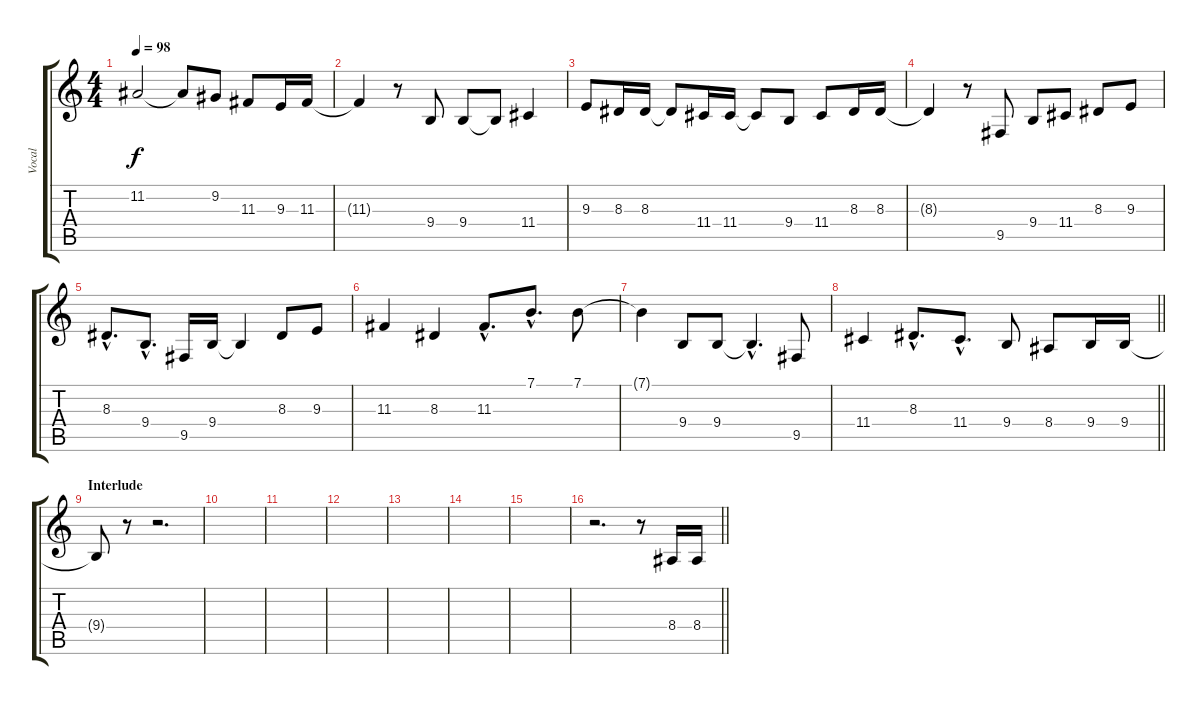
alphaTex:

\track ("Vocal" "Vocal") {instrument viola}
\staff {score tabs}
\tuning (E4 B3 G3 D3 A2 E2) {hide}
\ts (4 4)
\tempo 98
\clef g2
\ks c
11.2.2{dy f} 11.2{t}.8 9.2.8 11.3.8 9.3.16 11.3.16 |
11.3{t}.4 r.8 9.4.8 9.4.8 9.4{t}.8 11.4.4 |
9.3.8 8.3.16 8.3.16 8.3{t}.8 11.4.16 11.4.16 11.4{t}.8 9.4.8 11.4.8 8.3.16 8.3.16 |
8.3{t}.4 r.8 9.5.8 9.4.8 11.4.8 8.3.8 9.3.8 |
8.3{hac}.8{d} 9.4{hac}.8{d} 9.5.16 9.4.16 9.4{t}.4 8.3.8 9.3.8 |
11.3.4 8.3.4 11.3{hac}.8{d} 7.1{hac}.8{d} 7.1.8 |
7.1{t}.4 9.4.8 9.4.8 9.4{hac t}.4{d} 9.5.8 |
\barLineRight lightlight
11.4.4 8.3{hac}.8{d} 11.4{hac}.8{d} 9.4.8 8.4.8 9.4.16 9.4.16 |
\section ("" "Interlude")
9.4{t}.8 r.8 r.2{d} |
|
|
|
|
|
|
\barLineRight lightlight
r.2{d} r.8 8.4.16 8.4.16
